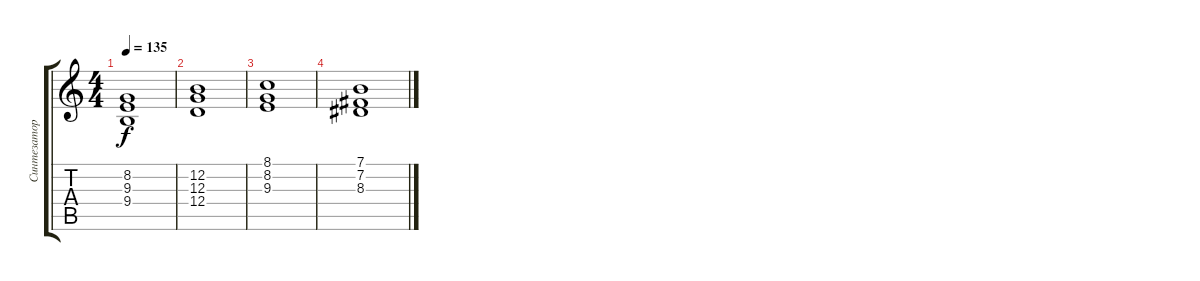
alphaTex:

\track ("Синтезатор 1" "Синтезатор") {instrument synthstrings2}
\staff {score tabs}
\tuning (E4 B3 G3 D3 A2 E2) {hide}
\ts (4 4)
\tempo 135
\clef g2
\ks c
(8.2 9.3 9.4).1{dy f} |
(12.2 12.3 12.4).1 |
(8.1 8.2 9.3).1 |
(7.1 7.2 8.3).1
